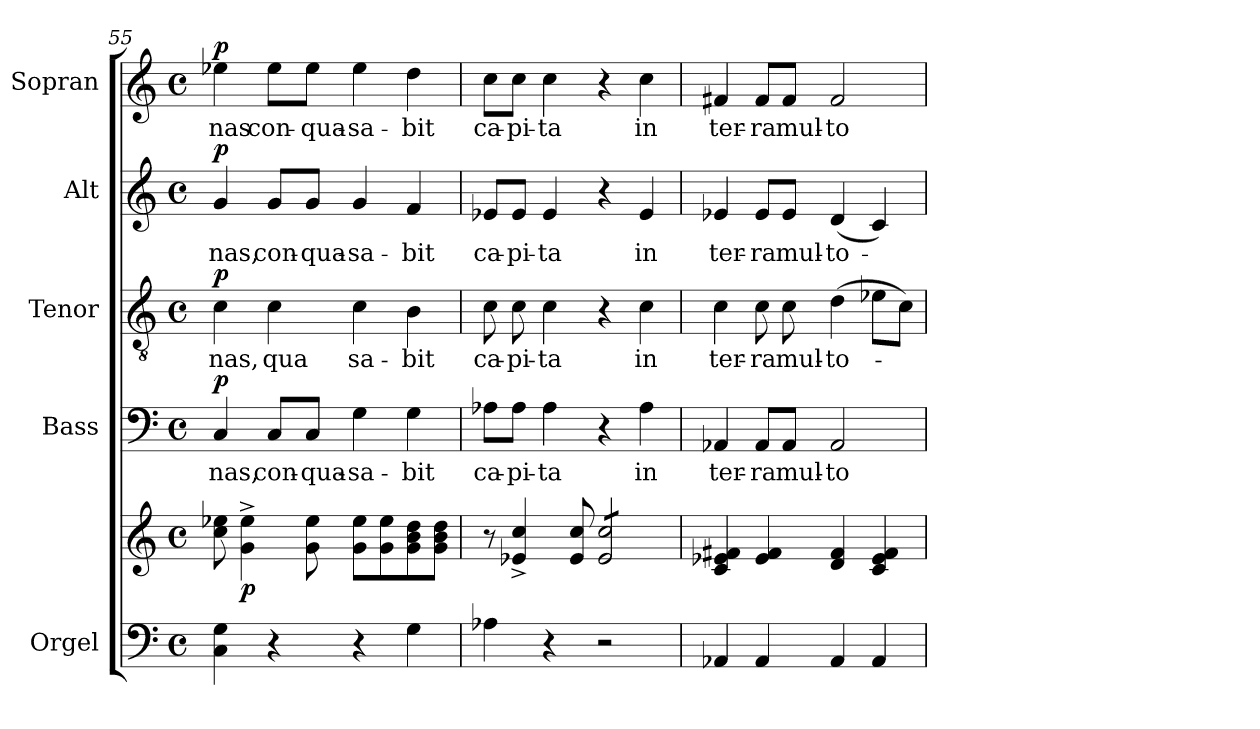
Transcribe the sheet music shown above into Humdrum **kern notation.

**kern	**kern	**dynam	**kern	**text	**dynam	**kern	**text	**dynam	**kern	**text	**dynam	**kern	**text	**dynam
*part5	*part5	*part5	*part4	*part4	*part4	*part3	*part3	*part3	*part2	*part2	*part2	*part1	*part1	*part1
*staff6	*staff5	*staff5/6	*staff4	*staff4	*staff4	*staff3	*staff3	*staff3	*staff2	*staff2	*staff2	*staff1	*staff1	*staff1
*I"Orgel	*	*	*I"Bass	*	*	*I"Tenor	*	*	*I"Alt	*	*	*I"Sopran	*	*
*I'Org.	*	*	*I'B.	*	*	*I'T.	*	*	*I'A.	*	*	*I'S.	*	*
!!LO:PB:g=z
*clefF4	*clefG2	*	*clefF4	*	*	*clefGv2	*	*	*clefG2	*	*	*clefG2	*	*
*k[]	*k[]	*	*k[]	*	*	*k[]	*	*	*k[]	*	*	*k[]	*	*
*C:	*C:	*	*C:	*	*	*C:	*	*	*C:	*	*	*C:	*	*
*M4/4	*M4/4	*	*M4/4	*	*	*M4/4	*	*	*M4/4	*	*	*M4/4	*	*
*met(c)	*met(c)	*	*met(c)	*	*	*met(c)	*	*	*met(c)	*	*	*met(c)	*	*
=55	=55	=55	=55	=55	=55	=55	=55	=55	=55	=55	=55	=55	=55	=55
!	!	!	!	!LO:LY:b	!LO:DY:a	!	!LO:LY:b	!LO:DY:a	!	!LO:LY:b	!LO:DY:a	!	!LO:LY:b	!LO:DY:a
4C\ 4G\	8cc\ 8ee-X\	.	4C/	-nas,	p	4c\	-nas,	p	4g/	-nas,	p	4ee-X\	-nas	p
!	!	!LO:DY:b	!	!	!	!	!	!	!	!	!	!	!	!
.	4g\^> 4ee-\^>	p	.	.	.	.	.	.	.	.	.	.	.	.
!	!	!	!	!LO:LY:b	!	!	!LO:LY:b	!	!	!LO:LY:b	!	!	!LO:LY:b	!
4r	.	.	8C/L	con-	.	4c\	qua	.	8g/L	con-	.	8ee-\L	con-	.
!	!	!	!	!LO:LY:b	!	!	!	!	!	!LO:LY:b	!	!	!LO:LY:b	!
.	8g\ 8ee-\	.	8C/J	-qua-	.	.	.	.	8g/J	-qua-	.	8ee-\J	-qua-	.
!	!	!	!	!LO:LY:b	!	!	!LO:LY:b	!	!	!LO:LY:b	!	!	!LO:LY:b	!
4r	8g\ 8ee-\L	.	4G\	-sa-	.	4c\	sa-	.	4g/	-sa-	.	4ee-\	-sa-	.
.	8g\ 8ee-\	.	.	.	.	.	.	.	.	.	.	.	.	.
!	!	!	!	!LO:LY:b	!	!	!LO:LY:b	!	!	!LO:LY:b	!	!	!LO:LY:b	!
4G\	8g\ 8b\ 8dd\	.	4G\	-bit	.	4B\	-bit	.	4f/	-bit	.	4dd\	-bit	.
.	8g\ 8b\ 8dd\J	.	.	.	.	.	.	.	.	.	.	.	.	.
=56	=56	=56	=56	=56	=56	=56	=56	=56	=56	=56	=56	=56	=56	=56
!	!	!	!	!LO:LY:b	!	!	!LO:LY:b	!	!	!LO:LY:b	!	!	!LO:LY:b	!
4A-X\	8r	.	8A-X\L	ca-	.	8c\	ca-	.	8e-X/L	ca-	.	8cc\L	ca-	.
!	!	!	!	!LO:LY:b	!	!	!LO:LY:b	!	!	!LO:LY:b	!	!	!LO:LY:b	!
.	4e-X/^< 4cc/^<	.	8A-\J	-pi-	.	8c\	-pi-	.	8e-/J	-pi-	.	8cc\J	-pi-	.
!	!	!	!	!LO:LY:b	!	!	!LO:LY:b	!	!	!LO:LY:b	!	!	!LO:LY:b	!
4r	.	.	4A-\	-ta	.	4c\	-ta	.	4e-/	-ta	.	4cc\	-ta	.
.	8e-/ 8cc/	.	.	.	.	.	.	.	.	.	.	.	.	.
*	*tremolo	*	*	*	*	*	*	*	*	*	*	*	*	*
2r	8e-/ 8cc/L	.	4r	.	.	4r	.	.	4r	.	.	4r	.	.
.	8e-/ 8cc/	.	.	.	.	.	.	.	.	.	.	.	.	.
!	!	!	!	!LO:LY:b	!	!	!LO:LY:b	!	!	!LO:LY:b	!	!	!LO:LY:b	!
.	8e-/ 8cc/	.	4A-\	in	.	4c\	in	.	4e-/	in	.	4cc\	in	.
.	8e-/ 8cc/J	.	.	.	.	.	.	.	.	.	.	.	.	.
*	*Xtremolo	*	*	*	*	*	*	*	*	*	*	*	*	*
=57	=57	=57	=57	=57	=57	=57	=57	=57	=57	=57	=57	=57	=57	=57
!	!	!	!	!LO:LY:b	!	!	!LO:LY:b	!	!	!LO:LY:b	!	!	!LO:LY:b	!
4AA-X/	4c/ 4e-X/ 4f#X/	.	4AA-X/	ter-	.	4c\	ter-	.	4e-X/	ter-	.	4f#X/	ter-	.
!	!	!	!	!LO:LY:b	!	!	!LO:LY:b	!	!	!LO:LY:b	!	!	!LO:LY:b	!
4AA-/	4e-/ 4f#/	.	8AA-/L	-ra	.	8c\	-ra	.	8e-/L	-ra	.	8f#/L	-ra	.
!	!	!	!	!LO:LY:b	!	!	!LO:LY:b	!	!	!LO:LY:b	!	!	!LO:LY:b	!
.	.	.	8AA-/J	mul-	.	8c\	mul-	.	8e-/J	mul-	.	8f#/J	mul-	.
!	!	!	!	!LO:LY:b	!	!	!LO:LY:b	!	!	!LO:LY:b	!	!	!LO:LY:b	!
4AA-/	4d/ 4f#/	.	2AA-/	-to-	.	(>4d\	-to-	.	(<4d/	-to-	.	2f#/	-to-	.
4AA-/	4c/ 4e-/ 4f#/	.	.	.	.	8e-X\L	.	.	4c/)	.	.	.	.	.
.	.	.	.	.	.	8c\J)	.	.	.	.	.	.	.	.
=	=	=	=	=	=	=	=	=	=	=	=	=	=	=
*-	*-	*-	*-	*-	*-	*-	*-	*-	*-	*-	*-	*-	*-	*-
